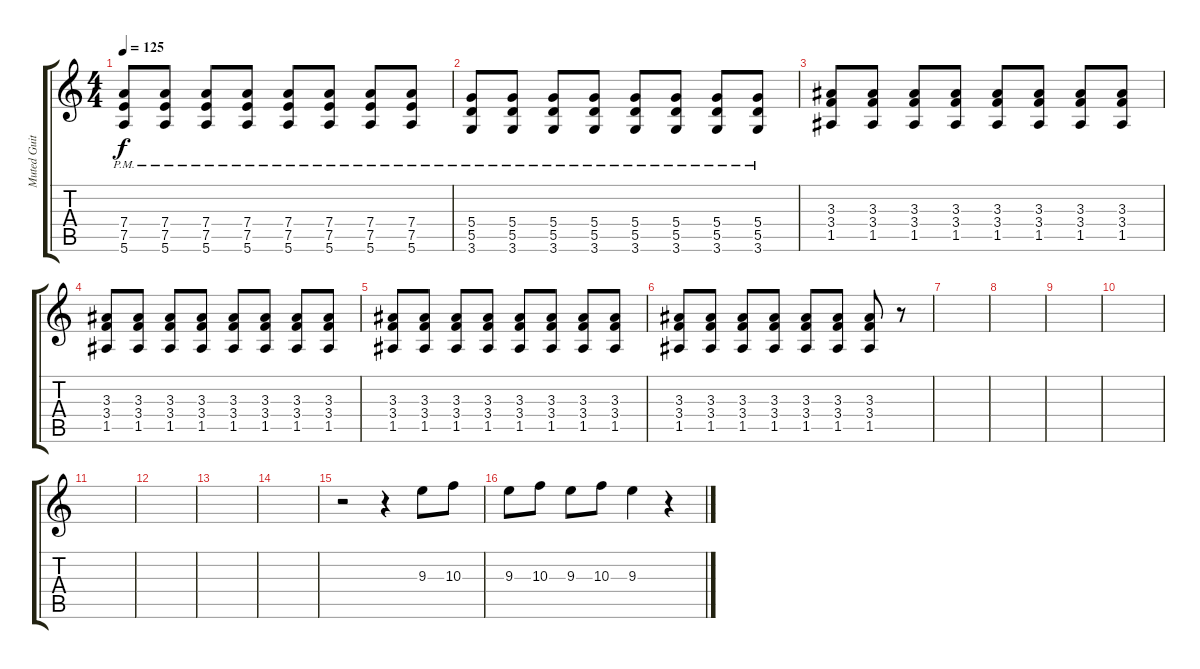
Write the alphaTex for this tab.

\track ("Muted Guitar" "Muted Guit") {instrument electricguitarmuted}
\staff {score tabs}
\tuning (E4 B3 G3 D3 A2 E2) {hide}
\ts (4 4)
\tempo 125
\clef g2
\ks c
(7.4{pm} 7.5{pm} 5.6{pm}).8{dy f} (7.4{pm} 7.5{pm} 5.6{pm}).8 (7.4{pm} 7.5{pm} 5.6{pm}).8 (7.4{pm} 7.5{pm} 5.6{pm}).8 (7.4{pm} 7.5{pm} 5.6{pm}).8 (7.4{pm} 7.5{pm} 5.6{pm}).8 (7.4{pm} 7.5{pm} 5.6{pm}).8 (7.4{pm} 7.5{pm} 5.6{pm}).8 |
(5.4{pm} 5.5{pm} 3.6{pm}).8 (5.4{pm} 5.5{pm} 3.6{pm}).8 (5.4{pm} 5.5{pm} 3.6{pm}).8 (5.4{pm} 5.5{pm} 3.6{pm}).8 (5.4{pm} 5.5{pm} 3.6{pm}).8 (5.4{pm} 5.5{pm} 3.6{pm}).8 (5.4{pm} 5.5{pm} 3.6{pm}).8 (5.4{pm} 5.5{pm} 3.6{pm}).8 |
(3.3 3.4 1.5).8 (3.3 3.4 1.5).8 (3.3 3.4 1.5).8 (3.3 3.4 1.5).8 (3.3 3.4 1.5).8 (3.3 3.4 1.5).8 (3.3 3.4 1.5).8 (3.3 3.4 1.5).8 |
(3.3 3.4 1.5).8 (3.3 3.4 1.5).8 (3.3 3.4 1.5).8 (3.3 3.4 1.5).8 (3.3 3.4 1.5).8 (3.3 3.4 1.5).8 (3.3 3.4 1.5).8 (3.3 3.4 1.5).8 |
(3.3 3.4 1.5).8 (3.3 3.4 1.5).8 (3.3 3.4 1.5).8 (3.3 3.4 1.5).8 (3.3 3.4 1.5).8 (3.3 3.4 1.5).8 (3.3 3.4 1.5).8 (3.3 3.4 1.5).8 |
(3.3 3.4 1.5).8 (3.3 3.4 1.5).8 (3.3 3.4 1.5).8 (3.3 3.4 1.5).8 (3.3 3.4 1.5).8 (3.3 3.4 1.5).8 (3.3 3.4 1.5).8 r.8 |
|
|
|
|
|
|
|
|
r.2{balance 4 instrument distortionguitar} r.4 9.3.8 10.3.8 |
9.3.8 10.3.8 9.3.8 10.3.8 9.3.4 r.4
